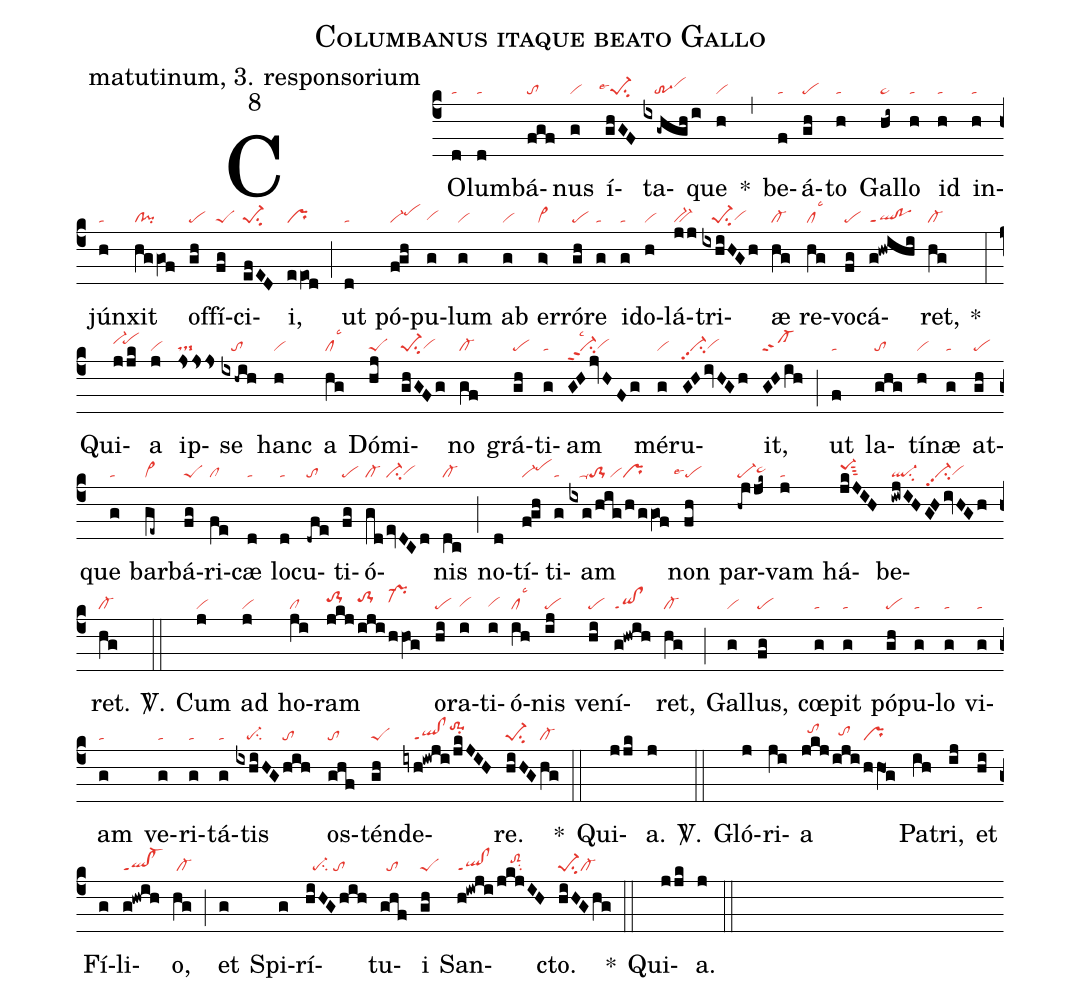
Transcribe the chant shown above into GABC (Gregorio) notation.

name: Columbanus itaque beato Gallo;
office-part: matutinum, 3. responsorium;
mode: 8;
nabc-lines: 1;
%%
(c4)
CO(d|ta)lum(d|ta)bá(fgf|to)nus(g|vi) í(ghGF|``pe-1su2lse4)ta(ix-ghgh/i|///tr-3vihi)que(h|vi) *(,)
be(f|ta)á(gh|pe)to(h|ta) Gal(hi~|ta>)lo(h|ta) id(h|ta) in(h|ta)jún(h|ta)xit(hggOf|cl!pi) of(gh|pe)fí(fg|peS)ci(efED|pe-1su2)i,(eeOd|pr) (;)
ut(d|ta) pó(fgh|vi-pehi)pu(g|vihg)lum(g|vi) ab(g|vi) er(g>|vi>)ró(gh|pe)re(g|ta) i(g|ta)do(h|vi)lá(jj|bv-)tri(ixhiHGh|///pe-1su2vihg)æ(hg|cl-) re(hg|cllsc3)vo(fg|pe)cá(g!hwihi|ql!poppt1)ret,(hg|cl-) *(:)
Qui(jjk|vi-hi`pehi)a(j|vi) ip(jsss|ts-)se(ix-hih|///to) hanc(h|vi) a(hg|cllsc3) Dó(hj|peS)mi(ghGFg|pe-1su2vihg)no(gf|cl-) grá(gh|pe)ti(g|ta)am(GHjvHFg|vi-ppt2su2lsc2vihg) mé(g|vi)ru(GHivHGh|vi-pp2su2vihg)it,(GHih|cl-ppt2) (;)
ut(f|ta) la(ghg|to)tí(h|vi)næ(g|ta) at(gh|pe)que(g|ta) bar(ge~|vi>)bá(fg|peS)ri(fe|cl)cæ(d|ta) lo(d|ta)cu(-dfe|to)ti(fg|pe)ó(gd|cl-|/evDCd|ci-vihg)nis(dc|cl-) (;)
no(d)tí(fgh|vi-pehi)ti(g|ta)am(ixg/hig/h/ggOf|///ta-to-1/vipr) non(fh|```pelse4) par(-hj/jk~|pe-ta>hh)vam(j|ta) há(jkJIH|pe-1hisut3)be(iwjIH/GHivHGh|ql-su2vi-pp2su2vihg)ret.(hg|cl-) <sp>V/</sp>.(::)
Cum(j|vi) ad(j|vi) ho(ji|cl)ram(jkj|to-1hi|/iji|to-1hi|/hhOg|pr-hi) o(hi|pe)ra(i|vihg)ti(i|vihg)ó(ih|cllsc3)nis(ij|pe) ve(hi|pe)ní(g!hwih|qi!clppt1)ret,(hg|cl-) (;)
Gal(g|vi)lus,(fg|pe) cœ(g|ta)pit(g|ta) pó(gh|pe)pu(g|ta)lo(g|ta) vi(g|ta)am(g|ta) ve(g|ta)ri(g|ta)tá(g|ta)tis(ixhiHG|///pe-su2|hih|to) os(ghf|to)tén(gh|peS)de(iyh!iwji/jkJIH|///ql!clppt1to-1hjsu2)re.(hiHG|pe-1su2|hg|cl-) *(::)
Qui(jjk)a.(j) <sp>V/</sp>.(::)
Gló(j)ri(ji)a(jkj|//tohi|/iji|//tohh|/hhO1g|pr) Pa(ih)tri,(ij)
et(hi) Fí(g)li(g!hwih|ql!cl-ppt1)o,(hg|/cl-) (;)
et(g) Spi(g)rí(hiHGhih|//pe-su2/to)tu(ghf|//to)i(gh|peS)
San(h!iwji|ql!clppt1|/jkjIH|////toS2hisu2)cto.(hiHGhg|pe-1su2cl-) *(::)
Qui(jjk)a.(j) (::)
